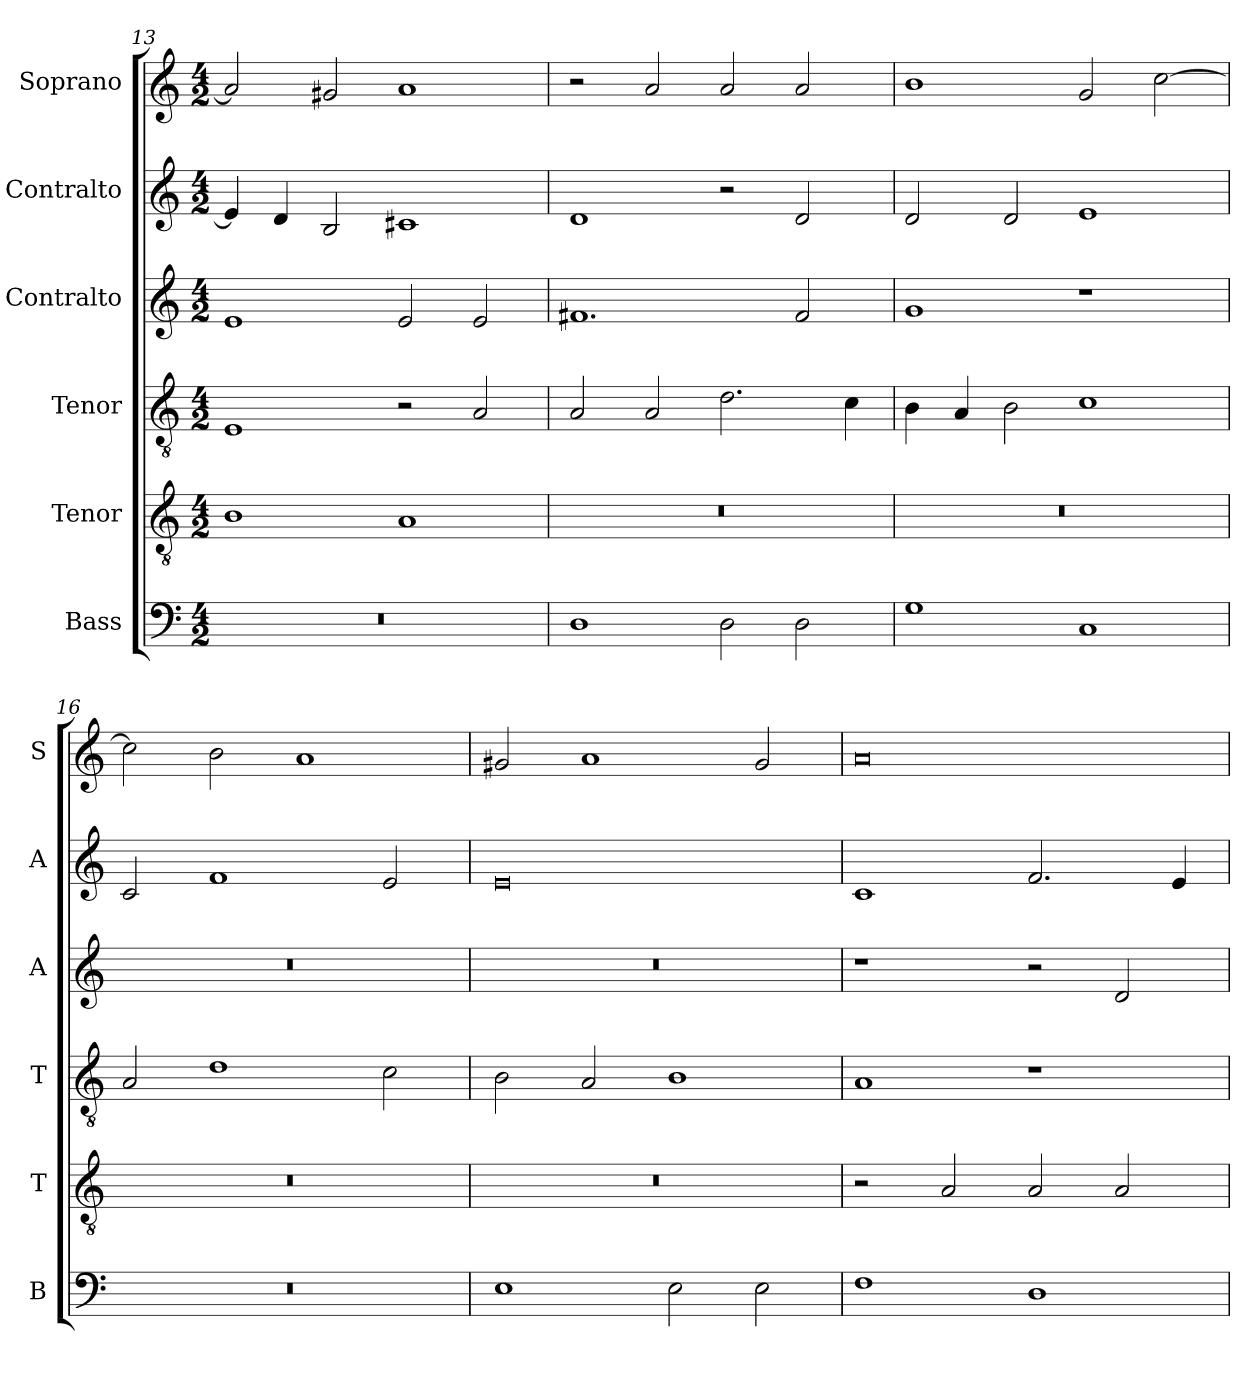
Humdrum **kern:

**kern	**kern	**kern	**kern	**kern	**kern
*part6	*part5	*part4	*part3	*part2	*part1
*staff6	*staff5	*staff4	*staff3	*staff2	*staff1
*I"Bass	*I"Tenor	*I"Tenor	*I"Contralto	*I"Contralto	*I"Soprano
*I'B	*I'T	*I'T	*I'A	*I'A	*I'S
*clefF4	*clefGv2	*clefGv2	*clefG2	*clefG2	*clefG2
*k[]	*k[]	*k[]	*k[]	*k[]	*k[]
*A:aeo	*A:aeo	*A:aeo	*A:aeo	*A:aeo	*A:aeo
*M4/2	*M4/2	*M4/2	*M4/2	*M4/2	*M4/2
=13	=13	=13	=13	=13	=13
0r	1B	1E	1e	4e]	2a]
.	.	.	.	4d	.
.	.	.	.	2B	2g#X
.	1A	2r	2e	1c#X	1a
.	.	2A	2e	.	.
=14	=14	=14	=14	=14	=14
1D	0r	2A	1.f#X	1d	2r
.	.	2A	.	.	2a
2D	.	2.d	.	2r	2a
2D	.	.	2f#	2d	2a
.	.	4c	.	.	.
=15	=15	=15	=15	=15	=15
1G	0r	4B	1g	2d	1b
.	.	4A	.	.	.
.	.	2B	.	2d	.
1C	.	1c	1r	1e	2g
.	.	.	.	.	[2cc
=16	=16	=16	=16	=16	=16
0r	0r	2A	0r	2c	2cc]
.	.	1d	.	1f	2b
.	.	.	.	.	1a
.	.	2c	.	2e	.
=17	=17	=17	=17	=17	=17
1E	0r	2B	0r	0e	2g#X
.	.	2A	.	.	1a
2E	.	1B	.	.	.
2E	.	.	.	.	2g#
=18	=18	=18	=18	=18	=18
1F	2r	1A	1r	1c	0a
.	2A	.	.	.	.
1D	2A	1r	2r	2.f	.
.	2A	.	2d	.	.
.	.	.	.	4e	.
=	=	=	=	=	=
*-	*-	*-	*-	*-	*-
